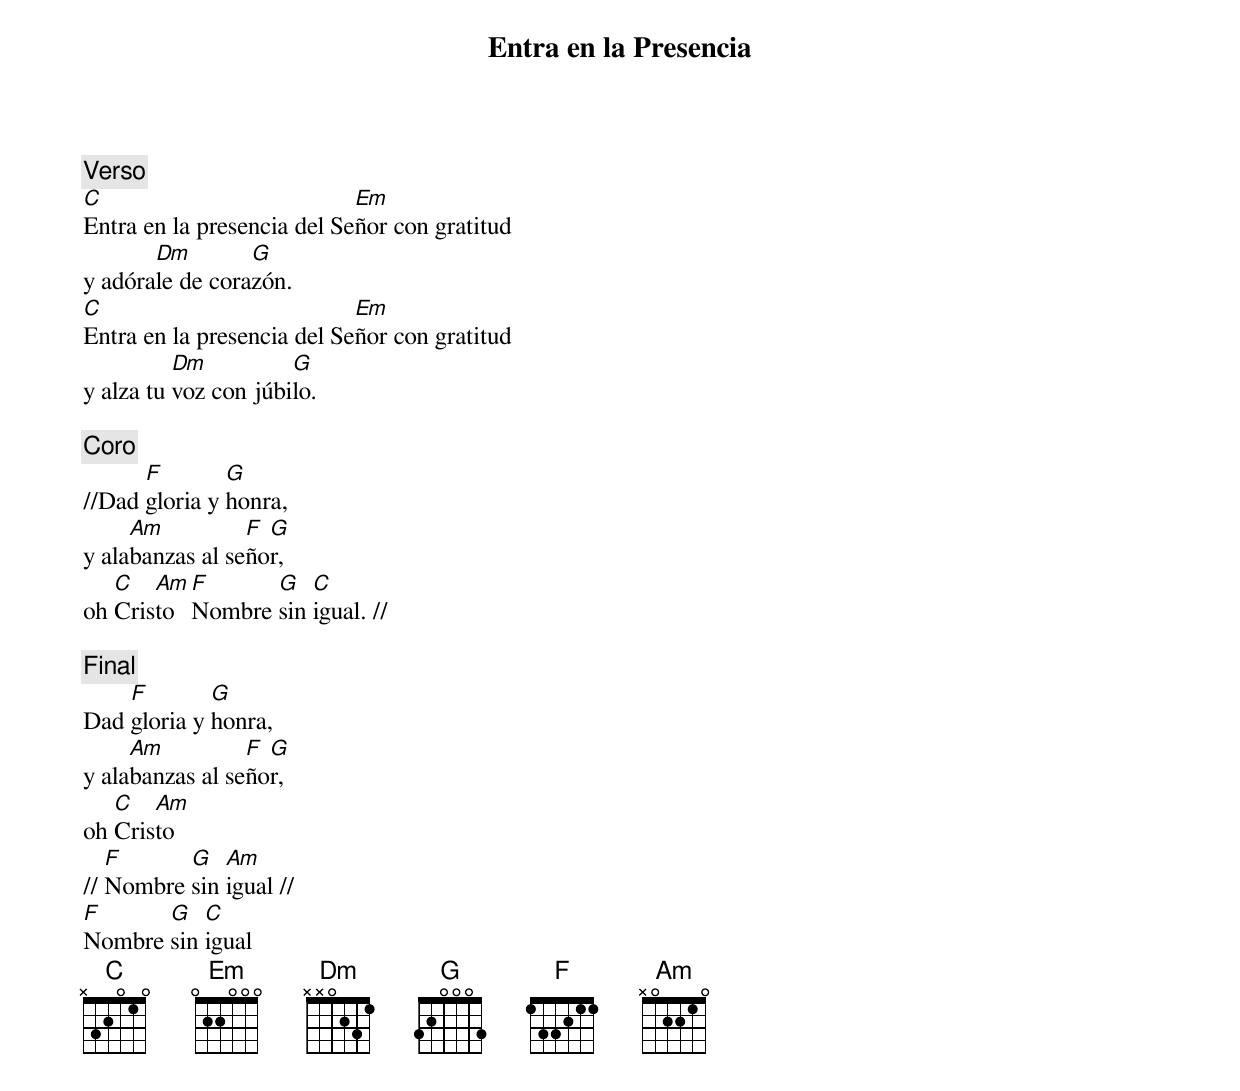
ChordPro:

{title: Entra en la Presencia}

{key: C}
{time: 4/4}

{comment: Verso}
[C]Entra en la presencia del Se[Em]ñor con gratitud
y adóra[Dm]le de cora[G]zón.
[C]Entra en la presencia del Se[Em]ñor con gratitud
y alza tu [Dm]voz con júbi[G]lo.

{comment: Coro}
//Dad [F]gloria y [G]honra,
y ala[Am]banzas al se[F]ño[G]r,
oh [C]Cris[Am]to [F]Nombre [G]sin [C]igual. //

{comment: Final}
Dad [F]gloria y [G]honra,
y ala[Am]banzas al se[F]ño[G]r,
oh [C]Cris[Am]to
// [F]Nombre [G]sin [Am]igual //
[F]Nombre [G]sin [C]igual
